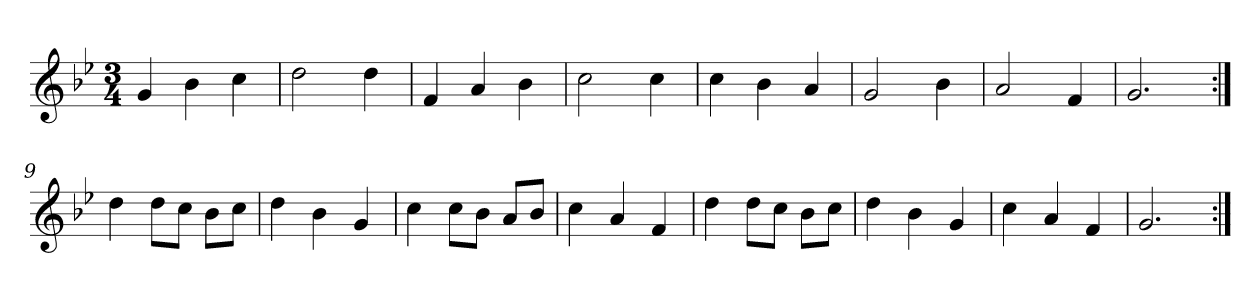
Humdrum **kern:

**kern
*part1
*staff1
*clefG2
*k[b-e-]
*g:
*M3/4
*MM192
=1
4g/
4b-\
4cc\
=2
2dd\
4dd\
=3
4f/
4a/
4b-\
=4
2cc\
4cc\
=5
4cc\
4b-\
4a/
=6
2g/
4b-\
=7
2a/
4f/
=8
2.g/
=9:|!
4dd\
8dd\L
8cc\J
8b-\L
8cc\J
=10
4dd\
4b-\
4g/
=11
4cc\
8cc\L
8b-\J
8a/L
8b-/J
=12
4cc\
4a/
4f/
!!LO:LB:g=z
=13
4dd\
8dd\L
8cc\J
8b-\L
8cc\J
=14
4dd\
4b-\
4g/
=15
4cc\
4a/
4f/
=16
2.g/
=:|!
*-
